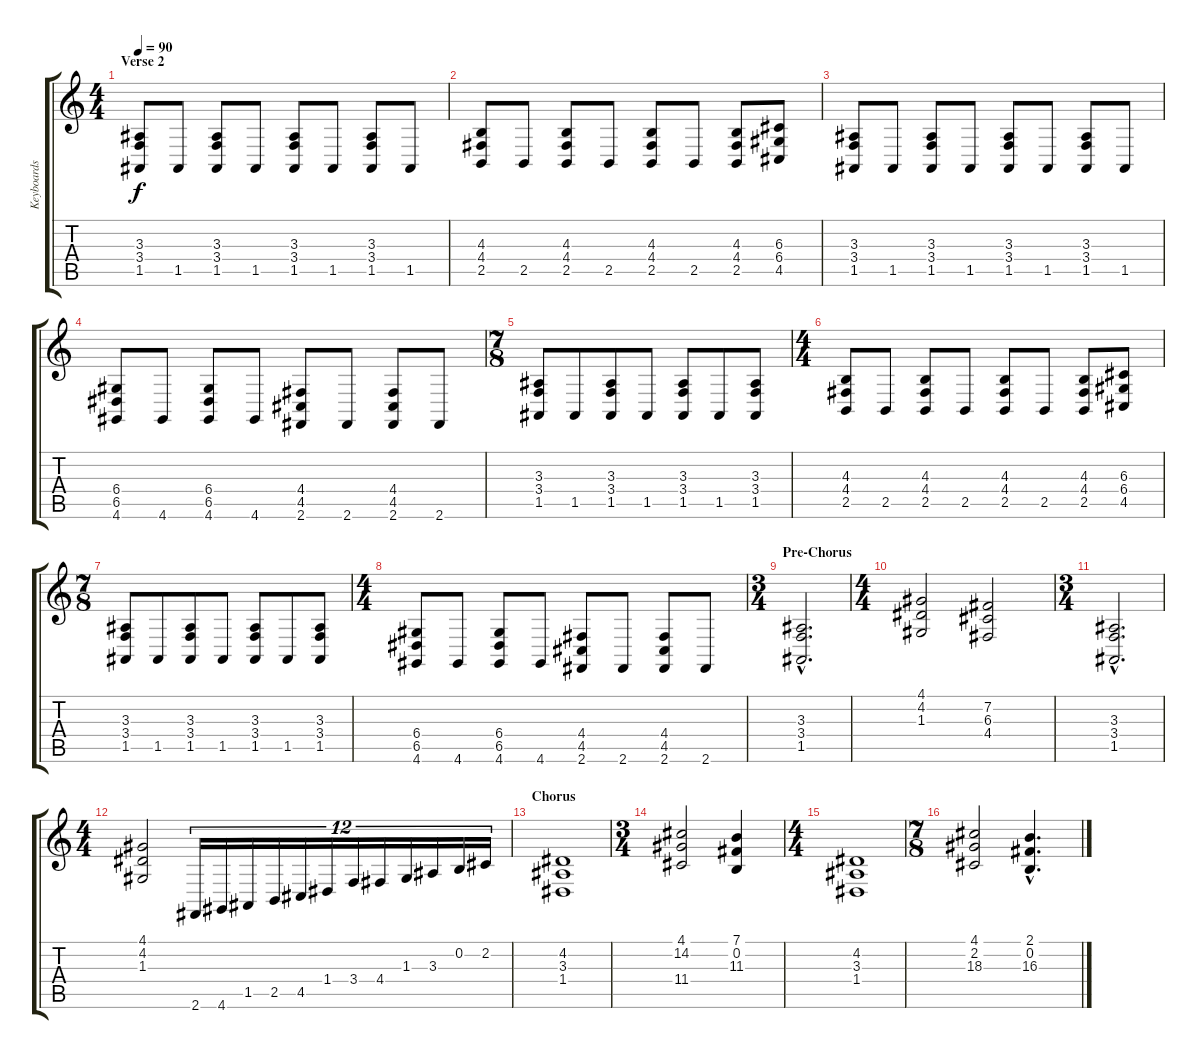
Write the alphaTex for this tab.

\track ("Keyboards" "Keyboards") {instrument stringensemble1}
\staff {score tabs}
\tuning (E4 B3 G3 D3 A2 E2) {hide}
\ts (4 4)
\section ("" "Verse 2")
\tempo 90
\clef g2
\ks c
(3.3 3.4 1.5).8{dy f volume 10 instrument acousticgrandpiano} 1.5.8 (3.3 3.4 1.5).8 1.5.8 (3.3 3.4 1.5).8 1.5.8 (3.3 3.4 1.5).8 1.5.8 |
(4.3 4.4 2.5).8 2.5.8 (4.3 4.4 2.5).8 2.5.8 (4.3 4.4 2.5).8 2.5.8 (4.3 4.4 2.5).8 (6.3 6.4 4.5).8 |
(3.3 3.4 1.5).8 1.5.8 (3.3 3.4 1.5).8 1.5.8 (3.3 3.4 1.5).8 1.5.8 (3.3 3.4 1.5).8 1.5.8 |
(6.4 6.5 4.6).8 4.6.8 (6.4 6.5 4.6).8 4.6.8 (4.4 4.5 2.6).8 2.6.8 (4.4 4.5 2.6).8 2.6.8 |
\ts (7 8)
(3.3 3.4 1.5).8 1.5.8 (3.3 3.4 1.5).8 1.5.8 (3.3 3.4 1.5).8 1.5.8 (3.3 3.4 1.5).8 |
\ts (4 4)
(4.3 4.4 2.5).8 2.5.8 (4.3 4.4 2.5).8 2.5.8 (4.3 4.4 2.5).8 2.5.8 (4.3 4.4 2.5).8 (6.3 6.4 4.5).8 |
\ts (7 8)
(3.3 3.4 1.5).8 1.5.8 (3.3 3.4 1.5).8 1.5.8 (3.3 3.4 1.5).8 1.5.8 (3.3 3.4 1.5).8 |
\ts (4 4)
(6.4 6.5 4.6).8 4.6.8 (6.4 6.5 4.6).8 4.6.8 (4.4 4.5 2.6).8 2.6.8 (4.4 4.5 2.6).8 2.6.8 |
\ts (3 4)
\section ("" "Pre-Chorus")
(3.3{hac} 3.4{hac} 1.5{hac}).2{d volume 12 instrument stringensemble1} |
\ts (4 4)
(4.1 4.2 1.3).2 (7.2 6.3 4.4).2 |
\ts (3 4)
(3.3{hac} 3.4{hac} 1.5{hac}).2{d} |
\ts (4 4)
(4.1 4.2 1.3).2 2.6.16{tu (12 8)} 4.6.16{tu (12 8)} 1.5.16{tu (12 8)} 2.5.16{tu (12 8)} 4.5.16{tu (12 8)} 1.4.16{tu (12 8)} 3.4.16{tu (12 8)} 4.4.16{tu (12 8)} 1.3.16{tu (12 8)} 3.3.16{tu (12 8)} 0.2.16{tu (12 8)} 2.2.16{tu (12 8)} |
\section ("" "Chorus")
(4.2 3.3 1.4).1 |
\ts (3 4)
(4.1 14.2 11.4).2 (7.1 0.2 11.3).4 |
\ts (4 4)
(4.2 3.3 1.4).1 |
\ts (7 8)
(4.1 2.2 18.3).2 (2.1{hac} 0.2{hac} 16.3{hac}).4{d}
